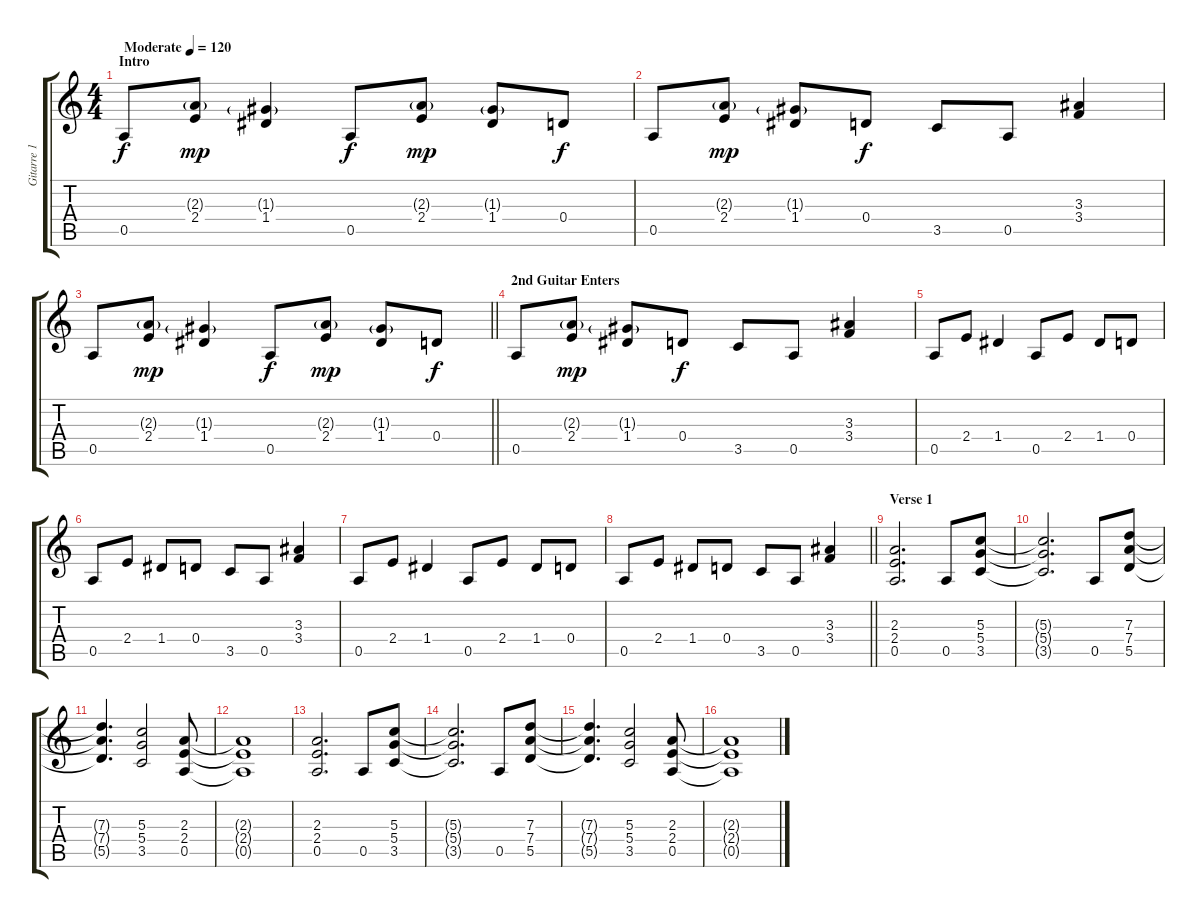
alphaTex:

\track ("Gitarre 1" "Gitarre 1") {instrument overdrivenguitar}
\staff {score tabs}
\tuning (E4 B3 G3 D3 A2 E2) {hide}
\ts (4 4)
\section ("" "Intro")
\tempo (120 "Moderate")
\clef g2
\ks c
0.5.8{dy f instrument overdrivenguitar} (2.3{g} 2.4).8{dy mp} (1.3{g} 1.4).4 0.5.8{dy f} (2.3{g} 2.4).8{dy mp} (1.3{g} 1.4).8 0.4.8{dy f} |
0.5.8 (2.3{g} 2.4).8{dy mp} (1.3{g} 1.4).8 0.4.8{dy f} 3.5.8 0.5.8 (3.3 3.4).4 |
\barLineRight lightlight
0.5.8 (2.3{g} 2.4).8{dy mp} (1.3{g} 1.4).4 0.5.8{dy f} (2.3{g} 2.4).8{dy mp} (1.3{g} 1.4).8 0.4.8{dy f} |
\section ("" "2nd Guitar Enters")
0.5.8 (2.3{g} 2.4).8{dy mp} (1.3{g} 1.4).8 0.4.8{dy f} 3.5.8 0.5.8 (3.3 3.4).4 |
0.5.8 2.4.8 1.4.4 0.5.8 2.4.8 1.4.8 0.4.8 |
0.5.8 2.4.8 1.4.8 0.4.8 3.5.8 0.5.8 (3.3 3.4).4 |
0.5.8 2.4.8 1.4.4 0.5.8 2.4.8 1.4.8 0.4.8 |
\barLineRight lightlight
0.5.8 2.4.8 1.4.8 0.4.8 3.5.8 0.5.8 (3.3 3.4).4 |
\section ("" "Verse 1")
(2.3 2.4 0.5).2{d} 0.5.8 (5.3 5.4 3.5).8 |
(5.3{t} 5.4{t} 3.5{t}).2{d} 0.5.8 (7.3 7.4 5.5).8 |
(7.3{t} 7.4{t} 5.5{t}).4{d} (5.3 5.4 3.5).2 (2.3 2.4 0.5).8 |
(2.3{t} 2.4{t} 0.5{t}).1 |
(2.3 2.4 0.5).2{d} 0.5.8 (5.3 5.4 3.5).8 |
(5.3{t} 5.4{t} 3.5{t}).2{d} 0.5.8 (7.3 7.4 5.5).8 |
(7.3{t} 7.4{t} 5.5{t}).4{d} (5.3 5.4 3.5).2 (2.3 2.4 0.5).8 |
(2.3{t} 2.4{t} 0.5{t}).1
